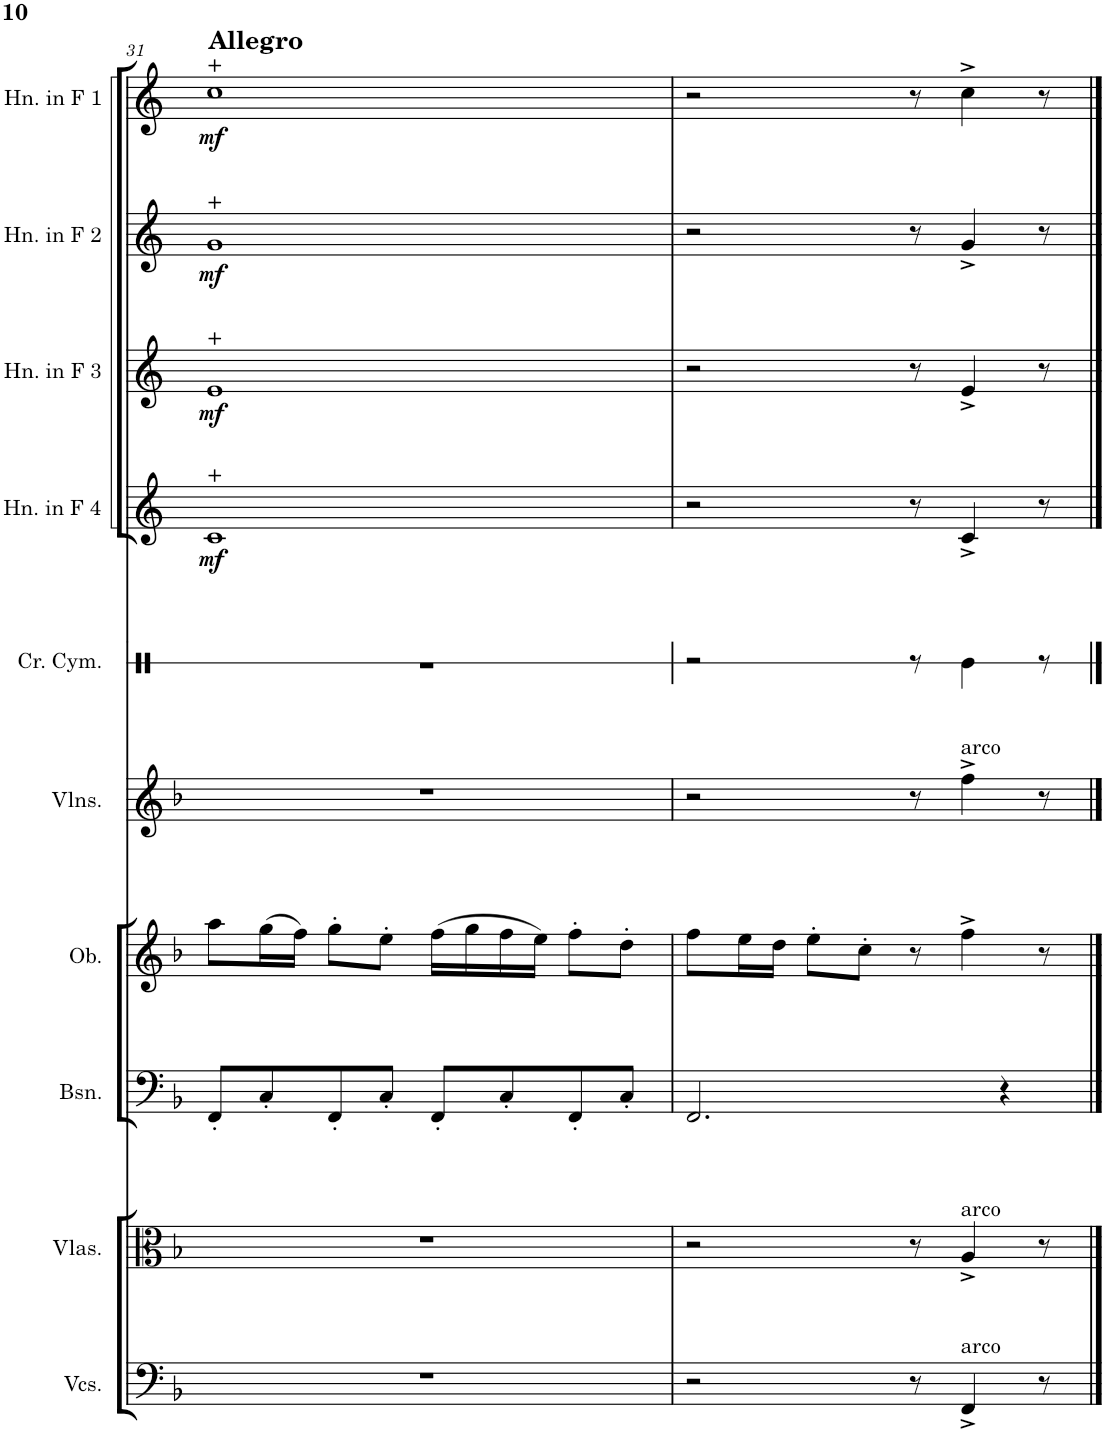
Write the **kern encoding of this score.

**kern	**kern	**kern	**kern	**kern	**kern	**kern	**dynam	**kern	**dynam	**kern	**dynam	**kern	**dynam
*part10	*part9	*part8	*part7	*part6	*part5	*part4	*part4	*part3	*part3	*part2	*part2	*part1	*part1
*staff10	*staff9	*staff8	*staff7	*staff6	*staff5	*staff4	*staff4	*staff3	*staff3	*staff2	*staff2	*staff1	*staff1
*I"Violoncellos	*I"Violas	*I"Bassoon	*I"Oboe	*I"Violins	*I"Crash Cymbal	*I"Horn in F 4	*	*I"Horn in F 3	*	*I"Horn in F 2	*	*I"Horn in F 1	*
*I'Vcs.	*I'Vlas.	*I'Bsn.	*I'Ob.	*I'Vlns.	*I'Cr. Cym.	*I'Hn. in F 4	*	*I'Hn. in F 3	*	*I'Hn. in F 2	*	*I'Hn. in F 1	*
!!LO:PB:g=z
*clefF4	*clefC3	*clefF4	*clefG2	*clefG2	*clefX	*clefG2	*	*clefG2	*	*clefG2	*	*clefG2	*
*	*	*	*	*	*	*Trd4c7	*	*Trd4c7	*	*Trd4c7	*	*Trd4c7	*
*k[b-]	*k[b-]	*k[b-]	*k[b-]	*k[b-]	*k[]	*k[]	*	*k[]	*	*k[]	*	*k[]	*
*M4/4	*M4/4	*M4/4	*M4/4	*M4/4	*M4/4	*M4/4	*	*M4/4	*	*M4/4	*	*M4/4	*
=31	=31	=31	=31	=31	=31	=31	=31	=31	=31	=31	=31	=31	=31
!	!	!	!	!	!	!	!	!	!	!	!	!LO:TX:a:B:t=Allegro	!
!	!	!	!	!	!	!	!LO:DY:b	!	!LO:DY:b	!	!LO:DY:b	!	!LO:DY:b
1r	1r	8FF'/L	8aa\L	1r	1r	1c	mf	1e	mf	1g	mf	1cc	mf
.	.	8C'/	(16gg\L	.	.	.	.	.	.	.	.	.	.
.	.	.	16ff\JJ)	.	.	.	.	.	.	.	.	.	.
.	.	8FF'/	8gg'\L	.	.	.	.	.	.	.	.	.	.
.	.	8C'/J	8ee'\J	.	.	.	.	.	.	.	.	.	.
.	.	8FF'/L	(16ff\LL	.	.	.	.	.	.	.	.	.	.
.	.	.	16gg\	.	.	.	.	.	.	.	.	.	.
.	.	8C'/	16ff\	.	.	.	.	.	.	.	.	.	.
.	.	.	16ee\JJ)	.	.	.	.	.	.	.	.	.	.
.	.	8FF'/	8ff'\L	.	.	.	.	.	.	.	.	.	.
.	.	8C'/J	8dd'\J	.	.	.	.	.	.	.	.	.	.
=32	=32	=32	=32	=32	=32	=32	=32	=32	=32	=32	=32	=32	=32
2r	2r	2.FF/	8ff\L	2r	2r	2r	.	2r	.	2r	.	2r	.
.	.	.	16ee\L	.	.	.	.	.	.	.	.	.	.
.	.	.	16dd\JJ	.	.	.	.	.	.	.	.	.	.
.	.	.	8ee'\L	.	.	.	.	.	.	.	.	.	.
.	.	.	8cc'\J	.	.	.	.	.	.	.	.	.	.
8r	8r	.	8r	8r	8r	8r	.	8r	.	8r	.	8r	.
!	!	!	!	!LO:TX:a:t=arco	!	!	!	!	!	!	!	!	!
!	!LO:TX:a:t=arco	!	!	!	!	!	!	!	!	!	!	!	!
!LO:TX:a:t=arco	!	!	!	!	!	!	!	!	!	!	!	!	!
4FF^/	4A^/	.	4ff^\	4ff^\	4Re\	4c^/	.	4e^/	.	4g^/	.	4cc^\	.
.	.	4r	.	.	.	.	.	.	.	.	.	.	.
8r	8r	.	8r	8r	8r	8r	.	8r	.	8r	.	8r	.
==	==	==	==	==	==	==	==	==	==	==	==	==	==
*-	*-	*-	*-	*-	*-	*-	*-	*-	*-	*-	*-	*-	*-
